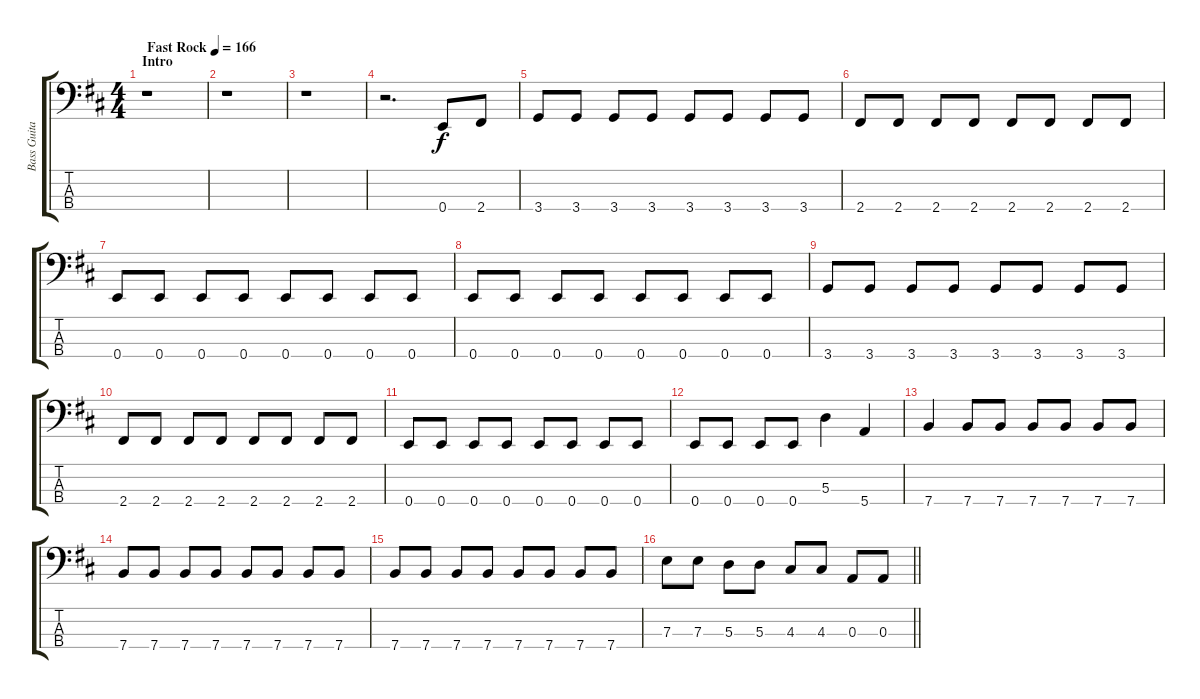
\track ("Bass Guitar" "Bass Guita") {instrument electricbassfinger}
\staff {score tabs}
\tuning (G2 D2 A1 E1) {hide}
\ts (4 4)
\section ("" "Intro")
\tempo (166 "Fast Rock")
\clef f4
\ks d
r.1{dy f instrument electricbassfinger} |
r.1 |
r.1 |
r.2{d} 0.4.8 2.4.8 |
3.4.8 3.4.8 3.4.8 3.4.8 3.4.8 3.4.8 3.4.8 3.4.8 |
2.4.8 2.4.8 2.4.8 2.4.8 2.4.8 2.4.8 2.4.8 2.4.8 |
0.4.8 0.4.8 0.4.8 0.4.8 0.4.8 0.4.8 0.4.8 0.4.8 |
0.4.8 0.4.8 0.4.8 0.4.8 0.4.8 0.4.8 0.4.8 0.4.8 |
3.4.8 3.4.8 3.4.8 3.4.8 3.4.8 3.4.8 3.4.8 3.4.8 |
2.4.8 2.4.8 2.4.8 2.4.8 2.4.8 2.4.8 2.4.8 2.4.8 |
0.4.8 0.4.8 0.4.8 0.4.8 0.4.8 0.4.8 0.4.8 0.4.8 |
0.4.8 0.4.8 0.4.8 0.4.8 5.3.4 5.4.4 |
7.4.4 7.4.8 7.4.8 7.4.8 7.4.8 7.4.8 7.4.8 |
7.4.8 7.4.8 7.4.8 7.4.8 7.4.8 7.4.8 7.4.8 7.4.8 |
7.4.8 7.4.8 7.4.8 7.4.8 7.4.8 7.4.8 7.4.8 7.4.8 |
\barLineRight lightlight
7.3.8 7.3.8 5.3.8 5.3.8 4.3.8 4.3.8 0.3.8 0.3.8
